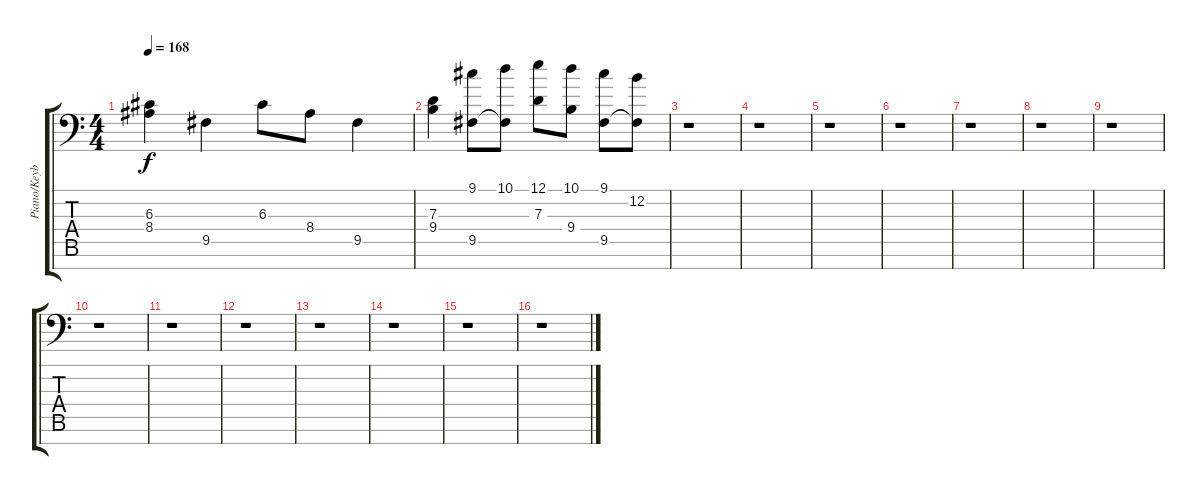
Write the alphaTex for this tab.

\track ("Piano/Keyboard" "Piano/Keyb") {instrument brightacousticpiano}
\staff {score tabs}
\tuning (E4 B3 G3 D3 A2 E2 Gb1) {hide}
\ts (4 4)
\tempo 168
\clef f4
\ks c
(6.3 8.4).4{dy f} 9.5.4 6.3.8 8.4.8 9.5.4 |
(7.3 9.4).4 (9.1 9.5).8 (10.1 9.5{t}).8 (12.1 7.3).8 (10.1 9.4).8 (9.1 9.5).8 (12.2 9.5{t}).8 |
\section ("" "")
r.1 |
r.1 |
r.1 |
r.1 |
r.1 |
r.1 |
r.1 |
r.1 |
\section ("" "")
r.1 |
r.1 |
r.1 |
r.1 |
r.1 |
r.1
